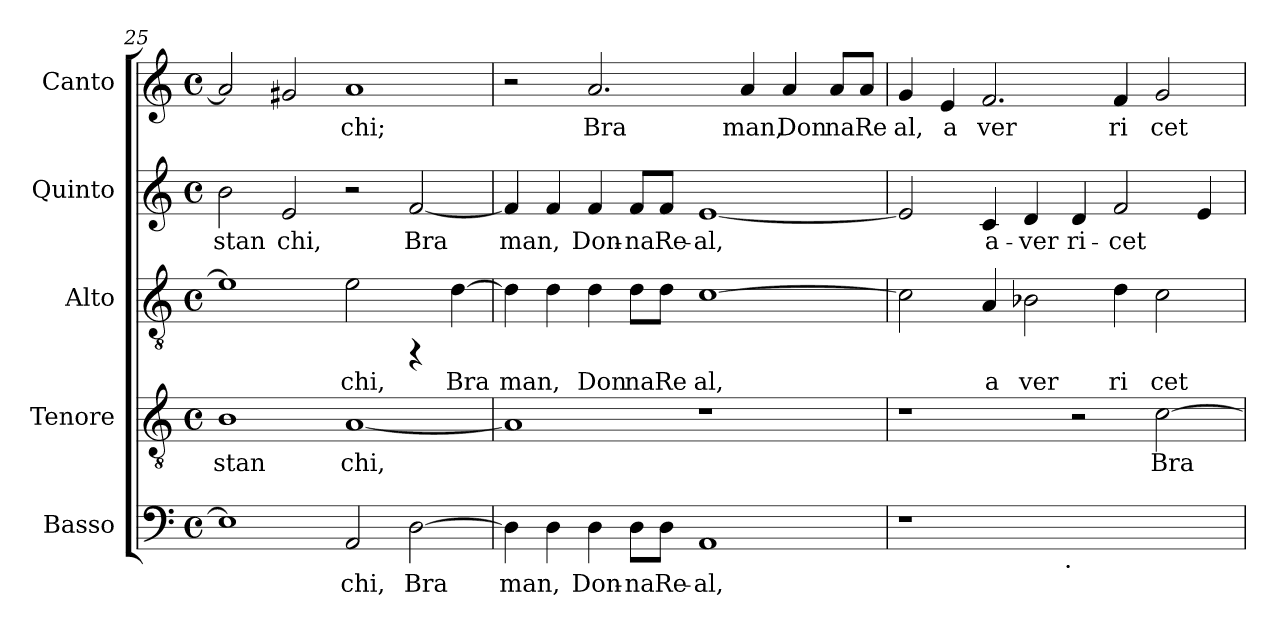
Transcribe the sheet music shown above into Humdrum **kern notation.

**kern	**text	**kern	**text	**kern	**text	**kern	**text	**kern	**text
*part5	*part5	*part4	*part4	*part3	*part3	*part2	*part2	*part1	*part1
*staff5	*staff5	*staff4	*staff4	*staff3	*staff3	*staff2	*staff2	*staff1	*staff1
*I"Basso	*	*I"Tenore	*	*I"Alto	*	*I"Quinto	*	*I"Canto	*
*clefF4	*	*clefGv2	*	*clefGv2	*	*clefG2	*	*clefG2	*
*k[]	*	*k[]	*	*k[]	*	*k[]	*	*k[]	*
*C:	*	*C:	*	*C:	*	*C:	*	*C:	*
*M4/4	*	*M4/4	*	*M4/4	*	*M4/4	*	*M4/4	*
*met(c)	*	*met(c)	*	*met(c)	*	*met(c)	*	*met(c)	*
=25	=25	=25	=25	=25	=25	=25	=25	=25	=25
!	!LO:LY:b:cj	!	!LO:LY:b:cj	!	!LO:LY:b:cj	!	!LO:LY:b:cj	!	!LO:LY:b:cj
1E]	.	1B	stan	1e]	.	2b\	stan	2a/]	.
!	!	!	!	!	!	!	!LO:LY:b:cj	!	!LO:LY:b:cj
.	.	.	.	.	.	2e/	chi,	2g#/	.
!	!LO:LY:b:cj	!	!LO:LY:b:cj	!	!LO:LY:b:cj	!	!	!	!LO:LY:b:cj
2AA/	chi,	[<1A	chi,	2e\	chi,	2r	.	1a	chi;
!	!LO:LY:b:cj	!	!	!	!	!	!LO:LY:b:cj	!	!
[<2D\	Bra	.	.	4rFF	.	[<2f/	Bra	.	.
!	!	!	!	!	!LO:LY:b:cj	!	!	!	!
.	.	.	.	[<4d\	Bra	.	.	.	.
!!LO:PB:g=z
=26	=26	=26	=26	=26	=26	=26	=26	=26	=26
!	!LO:LY:b:cj	!	!LO:LY:b:cj	!	!LO:LY:b:cj	!	!LO:LY:b:cj	!	!
4D\]	man,	1A]	.	4d\]	man,	4f/]	man,	2r	.
!	!LO:LY:b:cj	!	!	!	!LO:LY:b:cj	!	!LO:LY:b:cj	!	!
4D\	.	.	.	4d\	.	4f/	.	.	.
!	!LO:LY:b:cj	!	!	!	!LO:LY:b:cj	!	!LO:LY:b:cj	!	!LO:LY:b:cj
4D\	Don-	.	.	4d\	Don	4f/	Don-	2.a/	Bra
!	!LO:LY:b:cj	!	!	!	!LO:LY:b:cj	!	!LO:LY:b:cj	!	!
8D\L	-na	.	.	8d\L	na	8f/L	-na	.	.
!	!LO:LY:b:cj	!	!	!	!LO:LY:b:cj	!	!LO:LY:b:cj	!	!
8D\J	Re-	.	.	8d\J	Re	8f/J	Re-	.	.
!	!LO:LY:b:cj	!	!	!	!LO:LY:b:cj	!	!LO:LY:b:cj	!	!
1AA	-al,	1r	.	[>1c	al,	[<1e	-al,	.	.
!	!	!	!	!	!	!	!	!	!LO:LY:b:cj
.	.	.	.	.	.	.	.	4a/	man,
!	!	!	!	!	!	!	!	!	!LO:LY:b:cj
.	.	.	.	.	.	.	.	4a/	Don
!	!	!	!	!	!	!	!	!	!LO:LY:b:cj
.	.	.	.	.	.	.	.	8a/L	na
!	!	!	!	!	!	!	!	!	!LO:LY:b:cj
.	.	.	.	.	.	.	.	8a/J	Re
=27	=27	=27	=27	=27	=27	=27	=27	=27	=27
!LO:TX:b:t=Typeset by	!	!	!	!	!	!	!	!	!
!	!	!	!	!	!LO:LY:b:cj	!	!LO:LY:b:cj	!	!LO:LY:b:cj
*^	*	*	*	*	*	*	*	*	*
1r	2ryy	.	1r	.	2c\]	.	2e/]	.	4g/	al,
!	!	!	!	!	!	!	!	!	!	!LO:LY:b:cj
.	.	.	.	.	.	.	.	.	4e/	a
!	!	!	!	!	!	!LO:LY:b:cj	!	!LO:LY:b:cj	!	!LO:LY:b:cj
.	4ryy	.	.	.	4A/	a	4c/	a-	2.f/	ver
!	!	!	!	!	!	!LO:LY:b:cj	!	!LO:LY:b:cj	!	!
.	8...ryy	.	.	.	2B-X\	ver	4d/	-ver	.	.
!	!LO:TX:b:t=.	!	!	!	!	!	!	!	!	!
.	1ryy	.	.	.	.	.	.	.	.	.
!	!	!	!	!	!	!	!	!LO:LY:b:cj	!	!
1ryy	.	.	2r	.	.	.	4d/	ri-	.	.
!	!	!	!	!	!	!LO:LY:b:cj	!	!LO:LY:b:cj	!	!LO:LY:b:cj
.	.	.	.	.	4d\	ri	2f/	-cet-	4f/	ri
!	!	!	!	!LO:LY:b:cj	!	!LO:LY:b:cj	!	!	!	!LO:LY:b:cj
.	.	.	[>2c\	Bra-	2c\	cet	.	.	2g/	cet
!	!	!	!	!	!	!	!	!LO:LY:b:cj	!	!
.	.	.	.	.	.	.	4e/	--	.	.
.	64ryy	.	.	.	.	.	.	.	.	.
*v	*v	*	*	*	*	*	*	*	*	*
=	=	=	=	=	=	=	=	=	=
*-	*-	*-	*-	*-	*-	*-	*-	*-	*-
